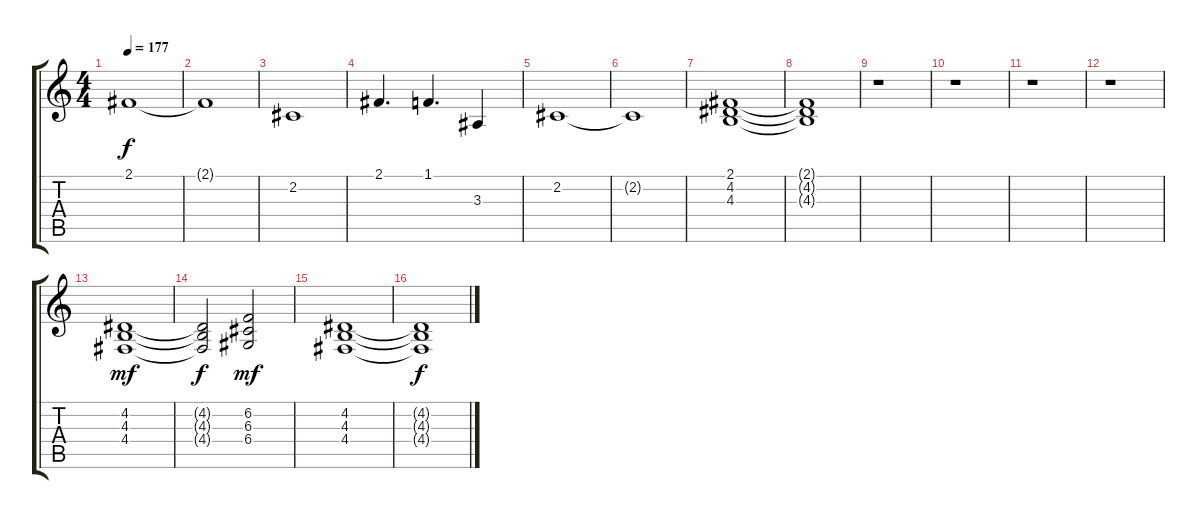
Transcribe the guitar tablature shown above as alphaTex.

\track "" {instrument fx1rain}
\staff {score tabs}
\tuning (E4 B3 G3 D3 A2 E2) {hide}
\ts (4 4)
\tempo 177
\clef g2
\ks c
2.1.1{dy f} |
2.1{t}.1 |
2.2.1 |
2.1.4{d} 1.1.4{d} 3.3.4 |
2.2.1 |
2.2{t}.1 |
(2.1 4.2 4.3).1 |
(2.1{t} 4.2{t} 4.3{t}).1 |
r.1 |
r.1 |
r.1 |
r.1 |
(4.2 4.3 4.4).1{dy mf} |
(4.2{t} 4.3{t} 4.4{t}).2{dy f} (6.2 6.3 6.4).2{dy mf} |
(4.2 4.3 4.4).1 |
(4.2{t} 4.3{t} 4.4{t}).1{dy f}
